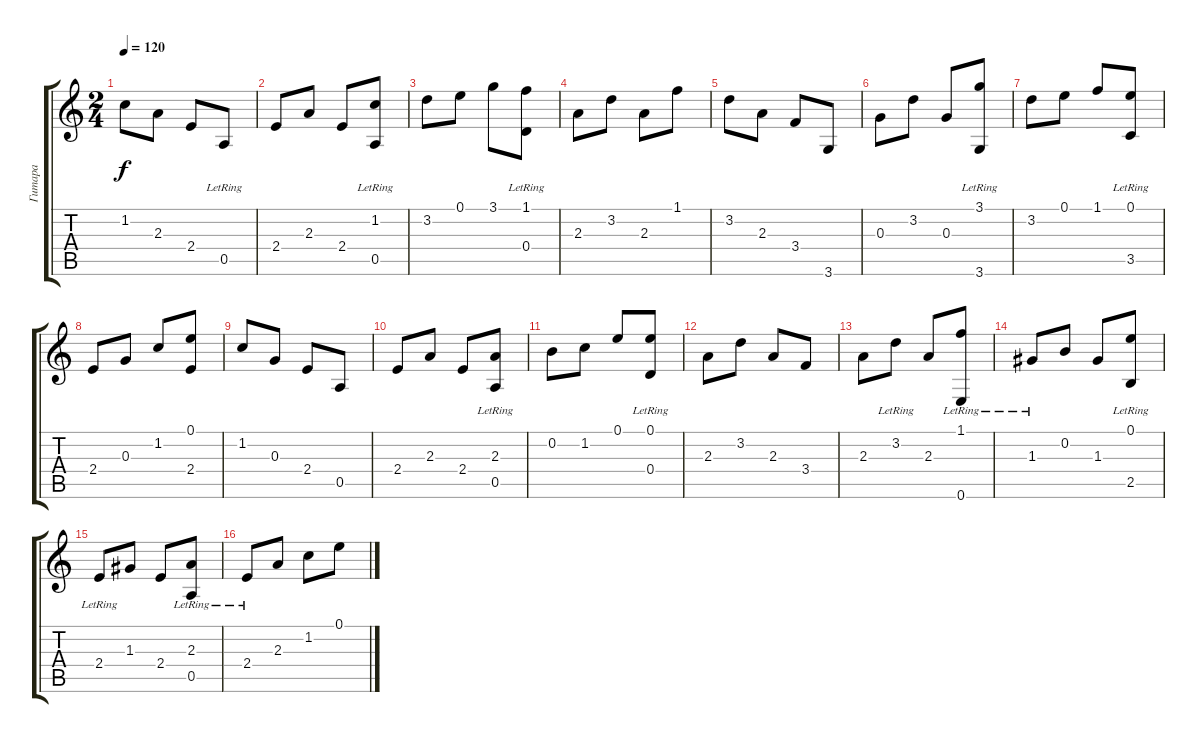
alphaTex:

\track ("Гитара" "Гитара") {instrument electricguitarjazz}
\staff {score tabs}
\tuning (E4 B3 G3 D3 A2 E2) {hide}
\ts (2 4)
\tempo 120
\clef g2
\ks c
1.2.8{dy f} 2.3.8 2.4.8 0.5{lr}.8 |
2.4.8 2.3.8 2.4.8 (1.2{lr} 0.5).8 |
3.2.8 0.1.8 3.1.8 (1.1{lr} 0.4).8 |
2.3.8 3.2.8 2.3.8 1.1.8 |
3.2.8 2.3.8 3.4.8 3.6.8 |
0.3.8 3.2.8 0.3.8 (3.1{lr} 3.6).8 |
3.2.8 0.1.8 1.1.8 (0.1{lr} 3.5).8 |
2.4.8 0.3.8 1.2.8 (0.1 2.4).8 |
1.2.8 0.3.8 2.4.8 0.5.8 |
2.4.8 2.3.8 2.4.8 (2.3 0.5{lr}).8 |
0.2.8 1.2.8 0.1.8 (0.1{lr} 0.4).8 |
2.3.8 3.2.8 2.3.8 3.4.8 |
2.3.8 3.2{lr}.8 2.3.8 (1.1{lr} 0.6{lr}).8 |
1.3{lr}.8 0.2.8 1.3.8 (0.1{lr} 2.5{lr}).8 |
2.4{lr}.8 1.3.8 2.4.8 (2.3{lr} 0.5{lr}).8 |
2.4{lr}.8 2.3.8 1.2.8 0.1.8
